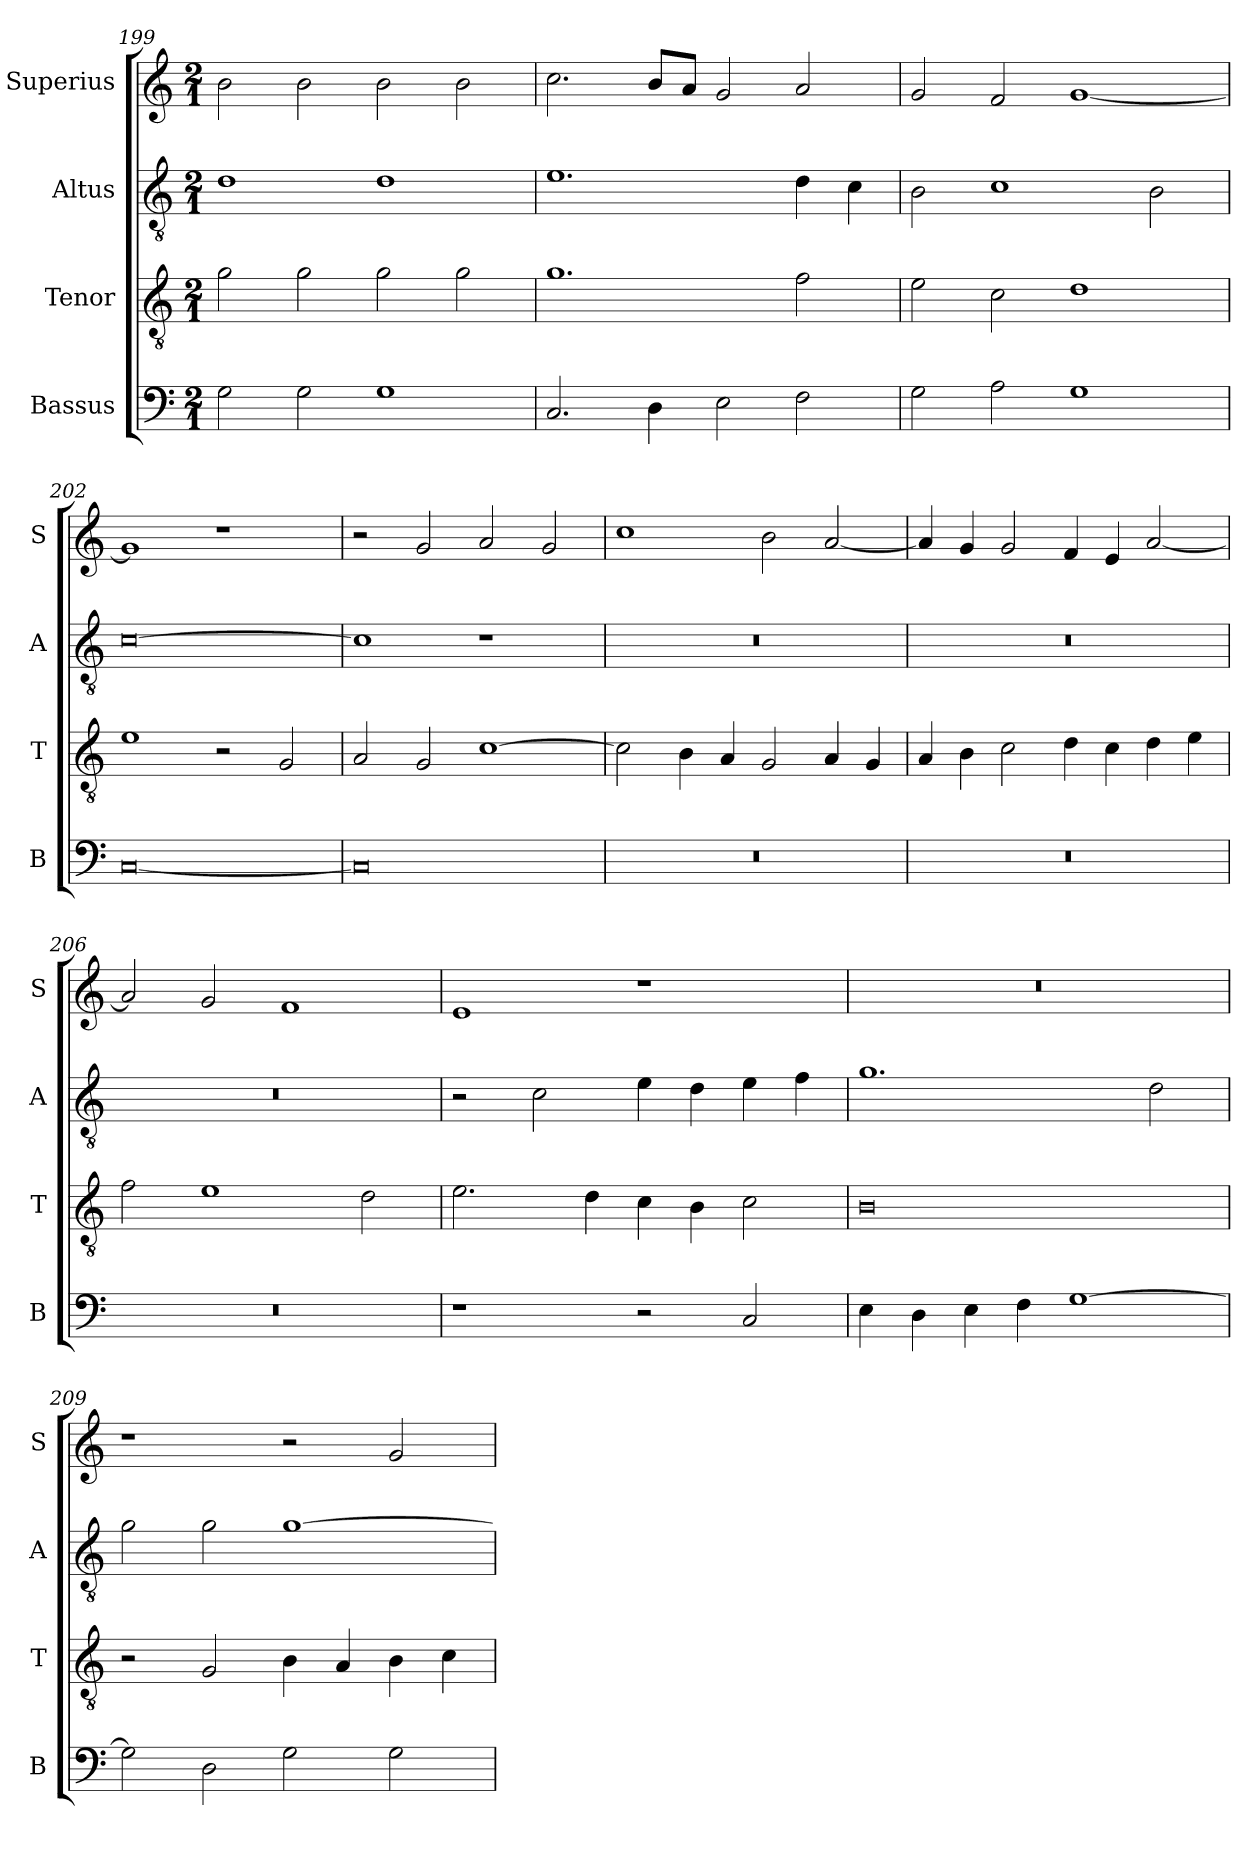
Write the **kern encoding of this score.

**kern	**kern	**kern	**kern
*part4	*part3	*part2	*part1
*staff4	*staff3	*staff2	*staff1
*I"Bassus	*I"Tenor	*I"Altus	*I"Superius
*I'B	*I'T	*I'A	*I'S
*clefF4	*clefGv2	*clefGv2	*clefG2
*k[]	*k[]	*k[]	*k[]
*M2/1	*M2/1	*M2/1	*M2/1
=199	=199	=199	=199
2G\	2g\	1d	2b\
2G\	2g\	.	2b\
1G	2g\	1d	2b\
.	2g\	.	2b\
=200	=200	=200	=200
2.C/	1.g	1.e	2.cc\
4D\	.	.	8b/L
.	.	.	8a/J
2E\	.	.	2g/
2F\	2f\	4d\	2a/
.	.	4c\	.
=201	=201	=201	=201
2G\	2e\	2B\	2g/
2A\	2c\	1c	2f/
1G	1d	.	[1g
.	.	2B\	.
=202	=202	=202	=202
[0C	1e	[0c	1g]
.	2r	.	1r
.	2G/	.	.
=203	=203	=203	=203
0C]	2A/	1c]	2r
.	2G/	.	2g/
.	[1c	1r	2a/
.	.	.	2g/
=204	=204	=204	=204
0r	2c\]	0r	1cc
.	4B\	.	.
.	4A/	.	.
.	2G/	.	2b\
.	4A/	.	[2a/
.	4G/	.	.
=205	=205	=205	=205
0r	4A/	0r	4a/]
.	4B\	.	4g/
.	2c\	.	2g/
.	4d\	.	4f/
.	4c\	.	4e/
.	4d\	.	[2a/
.	4e\	.	.
=206	=206	=206	=206
0r	2f\	0r	2a/]
.	1e	.	2g/
.	.	.	1f
.	2d\	.	.
=207	=207	=207	=207
1r	2.e\	2r	1e
.	.	2c\	.
.	4d\	.	.
2r	4c\	4e\	1r
.	4B\	4d\	.
2C/	2c\	4e\	.
.	.	4f\	.
=208	=208	=208	=208
4E\	0B	1.g	0r
4D\	.	.	.
4E\	.	.	.
4F\	.	.	.
[1G	.	.	.
.	.	2d\	.
=209	=209	=209	=209
2G\]	2r	2g\	1r
2D\	2G/	2g\	.
2G\	4B\	[1g	2r
.	4A/	.	.
2G\	4B\	.	2g/
.	4c\	.	.
=	=	=	=
*-	*-	*-	*-
